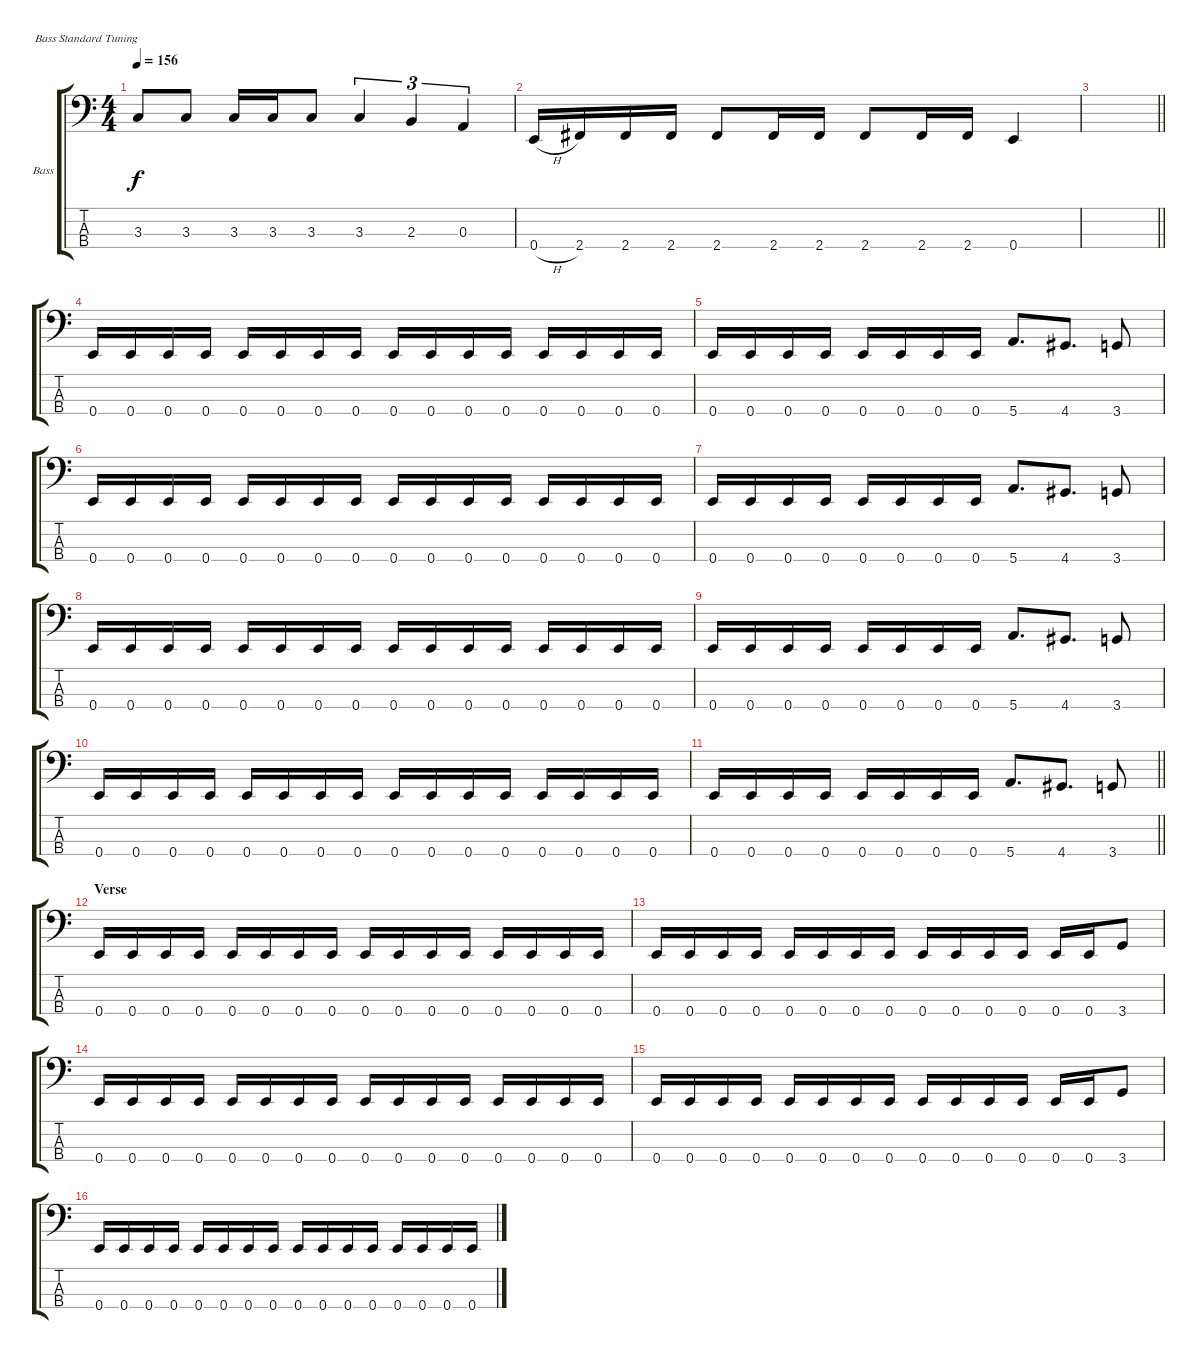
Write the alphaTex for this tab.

\bracketExtendMode groupsimilarinstruments
\firstSystemTrackNameOrientation horizontal
\otherSystemsTrackNameOrientation horizontal
\track ("Bass" "Bass") {instrument electricbassfinger}
\staff {score tabs}
\tuning (G2 D2 A1 E1)
\ts (4 4)
\tempo 156
\clef f4
\ks c
3.3.8{dy f} 3.3.8 3.3.16 3.3.16 3.3.8 3.3.4{tu (3 2)} 2.3.4{tu (3 2)} 0.3.4{tu (3 2)} |
0.4{h}.16 2.4.16 2.4.16 2.4.16 2.4.8 2.4.16 2.4.16 2.4.8 2.4.16 2.4.16 0.4.4 |
\barLineRight lightlight
|
0.4.16 0.4.16 0.4.16 0.4.16 0.4.16 0.4.16 0.4.16 0.4.16 0.4.16 0.4.16 0.4.16 0.4.16 0.4.16 0.4.16 0.4.16 0.4.16 |
0.4.16 0.4.16 0.4.16 0.4.16 0.4.16 0.4.16 0.4.16 0.4.16 5.4.8{d} 4.4.8{d} 3.4.8 |
0.4.16 0.4.16 0.4.16 0.4.16 0.4.16 0.4.16 0.4.16 0.4.16 0.4.16 0.4.16 0.4.16 0.4.16 0.4.16 0.4.16 0.4.16 0.4.16 |
0.4.16 0.4.16 0.4.16 0.4.16 0.4.16 0.4.16 0.4.16 0.4.16 5.4.8{d} 4.4.8{d} 3.4.8 |
0.4.16 0.4.16 0.4.16 0.4.16 0.4.16 0.4.16 0.4.16 0.4.16 0.4.16 0.4.16 0.4.16 0.4.16 0.4.16 0.4.16 0.4.16 0.4.16 |
0.4.16 0.4.16 0.4.16 0.4.16 0.4.16 0.4.16 0.4.16 0.4.16 5.4.8{d} 4.4.8{d} 3.4.8 |
0.4.16 0.4.16 0.4.16 0.4.16 0.4.16 0.4.16 0.4.16 0.4.16 0.4.16 0.4.16 0.4.16 0.4.16 0.4.16 0.4.16 0.4.16 0.4.16 |
\barLineRight lightlight
0.4.16 0.4.16 0.4.16 0.4.16 0.4.16 0.4.16 0.4.16 0.4.16 5.4.8{d} 4.4.8{d} 3.4.8 |
\section ("" "Verse")
0.4.16 0.4.16 0.4.16 0.4.16 0.4.16 0.4.16 0.4.16 0.4.16 0.4.16 0.4.16 0.4.16 0.4.16 0.4.16 0.4.16 0.4.16 0.4.16 |
0.4.16 0.4.16 0.4.16 0.4.16 0.4.16 0.4.16 0.4.16 0.4.16 0.4.16 0.4.16 0.4.16 0.4.16 0.4.16 0.4.16 3.4.8 |
0.4.16 0.4.16 0.4.16 0.4.16 0.4.16 0.4.16 0.4.16 0.4.16 0.4.16 0.4.16 0.4.16 0.4.16 0.4.16 0.4.16 0.4.16 0.4.16 |
0.4.16 0.4.16 0.4.16 0.4.16 0.4.16 0.4.16 0.4.16 0.4.16 0.4.16 0.4.16 0.4.16 0.4.16 0.4.16 0.4.16 3.4.8 |
0.4.16 0.4.16 0.4.16 0.4.16 0.4.16 0.4.16 0.4.16 0.4.16 0.4.16 0.4.16 0.4.16 0.4.16 0.4.16 0.4.16 0.4.16 0.4.16
